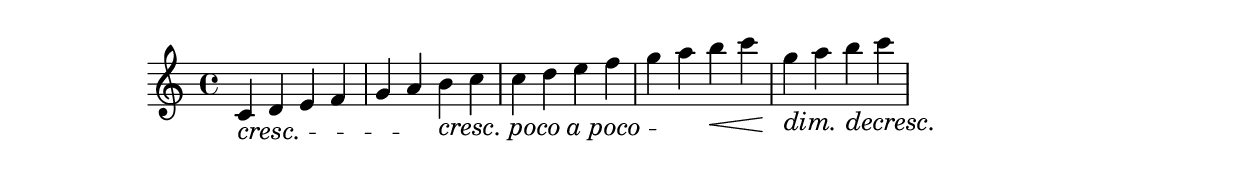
% Do not edit this file; it is automatically
% generated from Documentation/snippets/new
% This file is in the public domain.
%% Note: this file works from version 2.13.20
\version "2.13.31"

\header {
%% Translation of GIT committish: 0b55335aeca1de539bf1125b717e0c21bb6fa31b

  texidoces = "
Los objetos de extensión \cresc, \dim y \decresc ahora se pueden
redefinir como operadores postfijos y producir un solo objeto de
extensión de texto.  La definición de extensores personalizados
también es fácil.  Se pueden mezclar con facilidad los crescendi
textuales y en forma de reguladores. \< y \> producen reguladores
gráficos de forma predeterminada, \cresc etc. producen elementos
extensores de texto de forma predeterminada.

"

  doctitlees = "Objetos extensores de texto postfijos para dinámica"

%%   Translation of GIT committish: ab9e3136d78bfaf15cc6d77ed1975d252c3fe506


  texidocde = "Die \cresc, \dim und \decresc Strecker können umdefiniert werden,
um nachgestellt zu funktionieren und einen Textstrecker zu produzieren.  Eigene
Strecker können auch einfach definiert werden.  Klammer- und Textcrescendi können
einfach vermischt werden.  \< und \> erstellen normalerweise Klammern, \cresc
usw. dagegen normalerweise Textspanner.

"
  doctitlede = "Dynamiktextstrecker nachgestellt"



%% Translation of GIT committish: a06cb0b0d9593ba110e001f2b0f44b8bef084693

  texidocfr = "
Les lignes d'extension des commandes \cresc, \dim et \decresc peuvent
désormais être personnalisées facilement sous forme d'opérateurs
postfix.  Soufflets et (de)crescendos peuvent cohabiter.  \< et \>
produiront par défaut des soufflets, alors que \cresc etc. produiront
une indication textuelle avec extension.

"

  doctitlefr = "Extensions de nuance postfix"


  lsrtags = "expressive-marks, tweaks-and-overrides"
  texidoc = "The \cresc, \dim and \decresc spanners can now be redefined as
postfix operators and produce one text spanner.  Defining custom spanners is
also easy.  Hairpin and text crescendi can be easily mixed. \< and \> produce
hairpins by default, \cresc etc. produce text spanners by default.
"
  doctitle = "Dynamics text spanner postfix"
} % begin verbatim


% Some sample text dynamic spanners, to be used as postfix operators
crpoco =
#(make-music 'CrescendoEvent
             'span-direction START
             'span-type 'text
             'span-text "cresc. poco a poco")
% Redefine the existing \cresc, \dim and \decresc commands to use postfix syntax
cresc =
#(make-music 'CrescendoEvent
             'span-direction START
             'span-type 'text
             'span-text "cresc.")
dim =
#(make-music 'DecrescendoEvent
             'span-direction START
             'span-type 'text
             'span-text "dim.")
decresc =
#(make-music 'DecrescendoEvent
             'span-direction START
             'span-type 'text
             'span-text "decresc.")

\relative c' {
  c4\cresc d4 e4 f4 |
  g4 a4\! b4\crpoco c4 |
  c4 d4 e4 f4 |
  g4 a4\! b4\< c4 |
  g4\dim a4 b4\decresc c4\!
}

